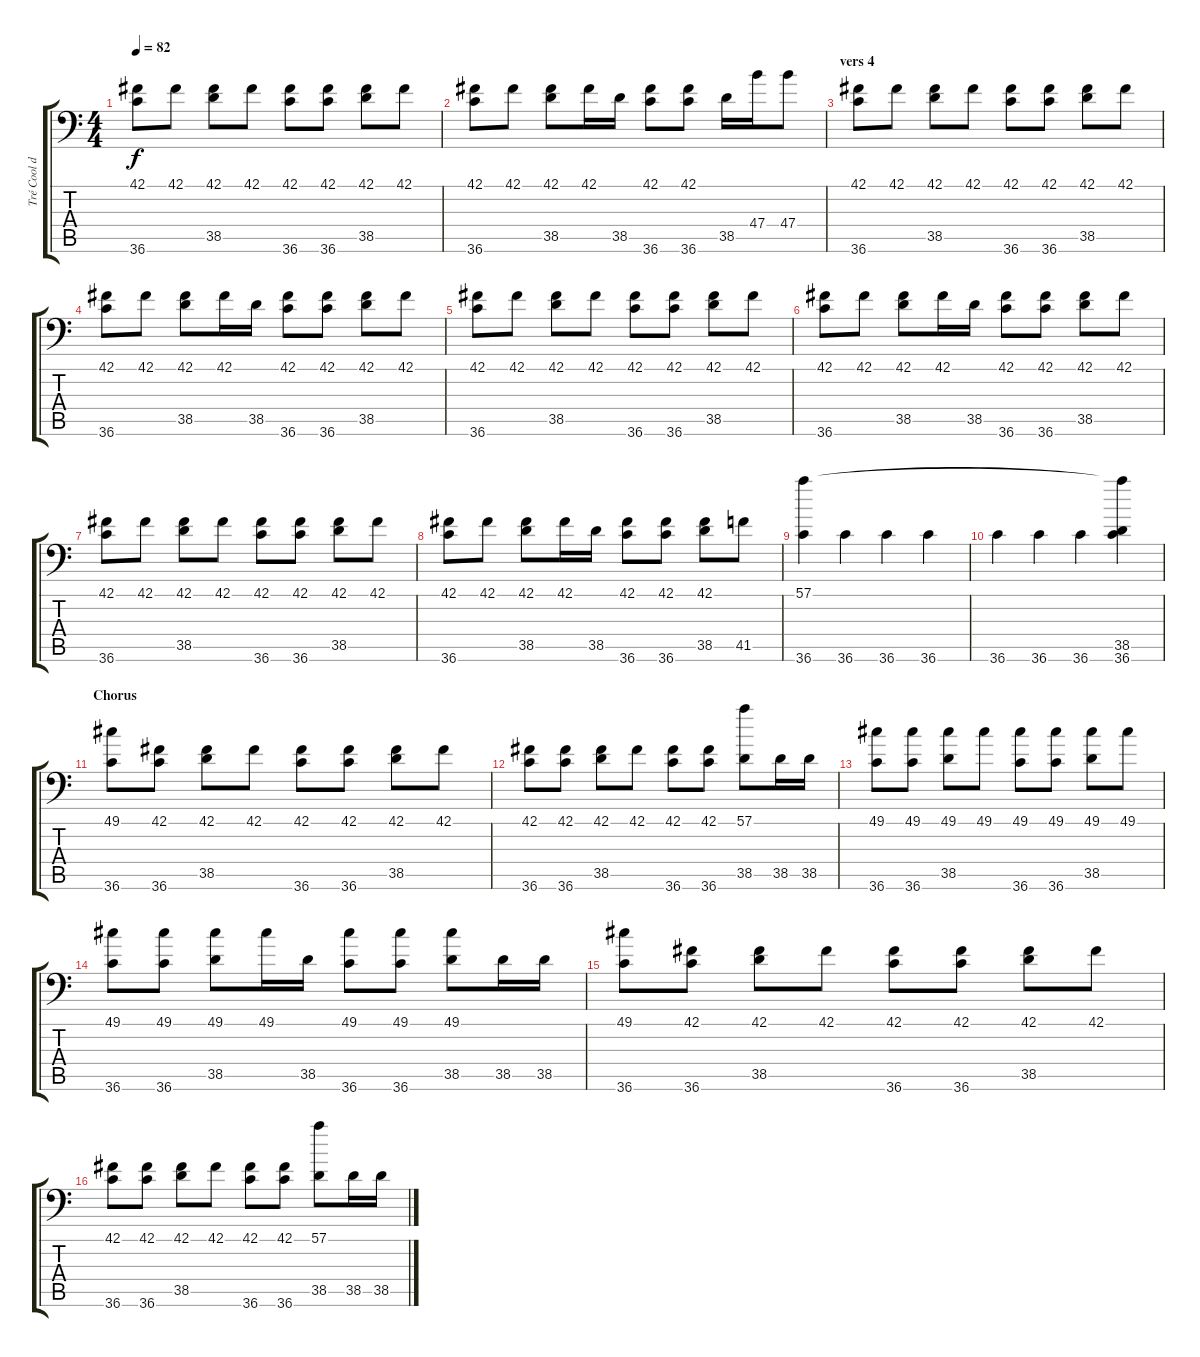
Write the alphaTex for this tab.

\track ("Tré Cool drums" "Tré Cool d") {instrument acousticgrandpiano}
\staff {score tabs}
\tuning (C-1 C-1 C-1 C-1 C-1 C-1) {hide}
\ts (4 4)
\tempo 82
\clef f4
\ks c
(42.1 36.6).8{dy f} 42.1.8 (42.1 38.5).8 42.1.8 (42.1 36.6).8 (42.1 36.6).8 (42.1 38.5).8 42.1.8 |
(42.1 36.6).8 42.1.8 (42.1 38.5).8 42.1.16 38.5.16 (42.1 36.6).8 (42.1 36.6).8 38.5.16 47.4.16 47.4.8 |
\section ("" "vers 4")
(42.1 36.6).8 42.1.8 (42.1 38.5).8 42.1.8 (42.1 36.6).8 (42.1 36.6).8 (42.1 38.5).8 42.1.8 |
(42.1 36.6).8 42.1.8 (42.1 38.5).8 42.1.16 38.5.16 (42.1 36.6).8 (42.1 36.6).8 (42.1 38.5).8 42.1.8 |
(42.1 36.6).8 42.1.8 (42.1 38.5).8 42.1.8 (42.1 36.6).8 (42.1 36.6).8 (42.1 38.5).8 42.1.8 |
(42.1 36.6).8 42.1.8 (42.1 38.5).8 42.1.16 38.5.16 (42.1 36.6).8 (42.1 36.6).8 (42.1 38.5).8 42.1.8 |
(42.1 36.6).8 42.1.8 (42.1 38.5).8 42.1.8 (42.1 36.6).8 (42.1 36.6).8 (42.1 38.5).8 42.1.8 |
(42.1 36.6).8 42.1.8 (42.1 38.5).8 42.1.16 38.5.16 (42.1 36.6).8 (42.1 36.6).8 (42.1 38.5).8 41.5.8 |
(57.1 36.6).4 36.6.4 36.6.4 36.6.4 |
36.6.4 36.6.4 36.6.4 (57.1{t} 38.5 36.6).4 |
\section ("" "Chorus")
(49.1 36.6).8 (42.1 36.6).8 (42.1 38.5).8 42.1.8 (42.1 36.6).8 (42.1 36.6).8 (42.1 38.5).8 42.1.8 |
(42.1 36.6).8 (42.1 36.6).8 (42.1 38.5).8 42.1.8 (42.1 36.6).8 (42.1 36.6).8 (57.1 38.5).8 38.5.16 38.5.16 |
(49.1 36.6).8 (49.1 36.6).8 (49.1 38.5).8 49.1.8 (49.1 36.6).8 (49.1 36.6).8 (49.1 38.5).8 49.1.8 |
(49.1 36.6).8 (49.1 36.6).8 (49.1 38.5).8 49.1.16 38.5.16 (49.1 36.6).8 (49.1 36.6).8 (49.1 38.5).8 38.5.16 38.5.16 |
(49.1 36.6).8 (42.1 36.6).8 (42.1 38.5).8 42.1.8 (42.1 36.6).8 (42.1 36.6).8 (42.1 38.5).8 42.1.8 |
(42.1 36.6).8 (42.1 36.6).8 (42.1 38.5).8 42.1.8 (42.1 36.6).8 (42.1 36.6).8 (57.1 38.5).8 38.5.16 38.5.16
